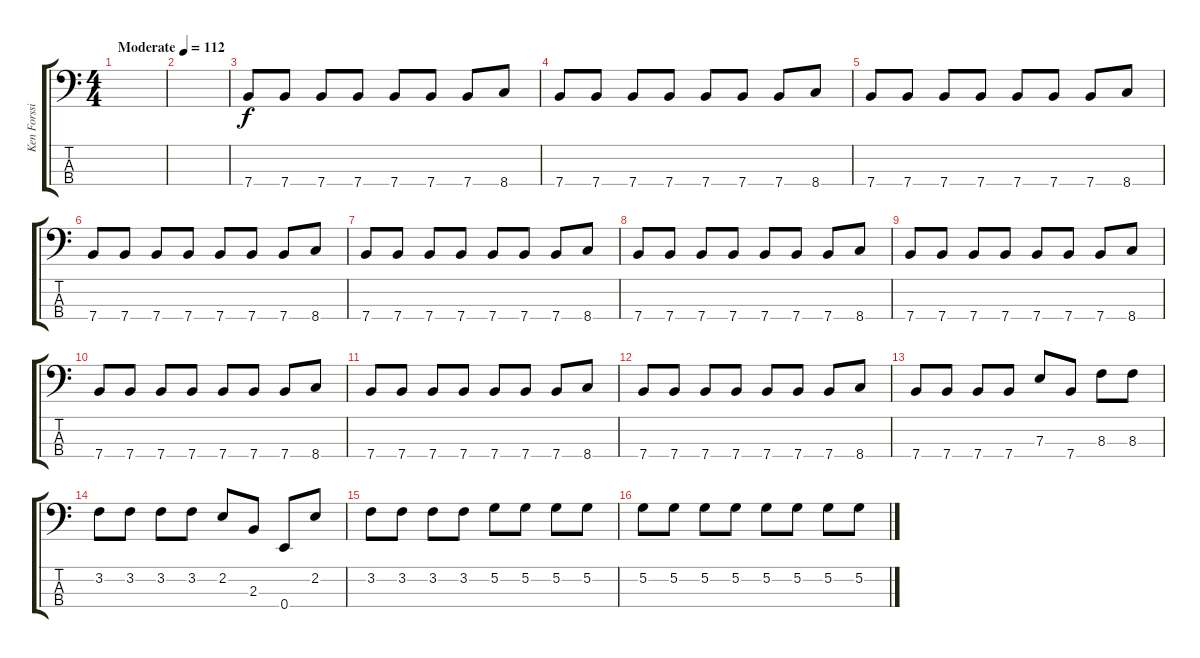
\track ("Ken Forssi" "Ken Forssi") {instrument electricbassfinger}
\staff {score tabs}
\tuning (G2 D2 A1 E1) {hide}
\ts (4 4)
\tempo (112 "Moderate")
\clef f4
\ks c
|
|
7.4.8 7.4.8 7.4.8 7.4.8 7.4.8 7.4.8 7.4.8 8.4.8 |
7.4.8 7.4.8 7.4.8 7.4.8 7.4.8 7.4.8 7.4.8 8.4.8 |
7.4.8 7.4.8 7.4.8 7.4.8 7.4.8 7.4.8 7.4.8 8.4.8 |
7.4.8 7.4.8 7.4.8 7.4.8 7.4.8 7.4.8 7.4.8 8.4.8 |
7.4.8 7.4.8 7.4.8 7.4.8 7.4.8 7.4.8 7.4.8 8.4.8 |
7.4.8 7.4.8 7.4.8 7.4.8 7.4.8 7.4.8 7.4.8 8.4.8 |
7.4.8 7.4.8 7.4.8 7.4.8 7.4.8 7.4.8 7.4.8 8.4.8 |
7.4.8 7.4.8 7.4.8 7.4.8 7.4.8 7.4.8 7.4.8 8.4.8 |
7.4.8 7.4.8 7.4.8 7.4.8 7.4.8 7.4.8 7.4.8 8.4.8 |
7.4.8 7.4.8 7.4.8 7.4.8 7.4.8 7.4.8 7.4.8 8.4.8 |
7.4.8 7.4.8 7.4.8 7.4.8 7.3.8 7.4.8 8.3.8 8.3.8 |
3.2.8 3.2.8 3.2.8 3.2.8 2.2.8 2.3.8 0.4.8 2.2.8 |
3.2.8 3.2.8 3.2.8 3.2.8 5.2.8 5.2.8 5.2.8 5.2.8 |
5.2.8 5.2.8 5.2.8 5.2.8 5.2.8 5.2.8 5.2.8 5.2.8
